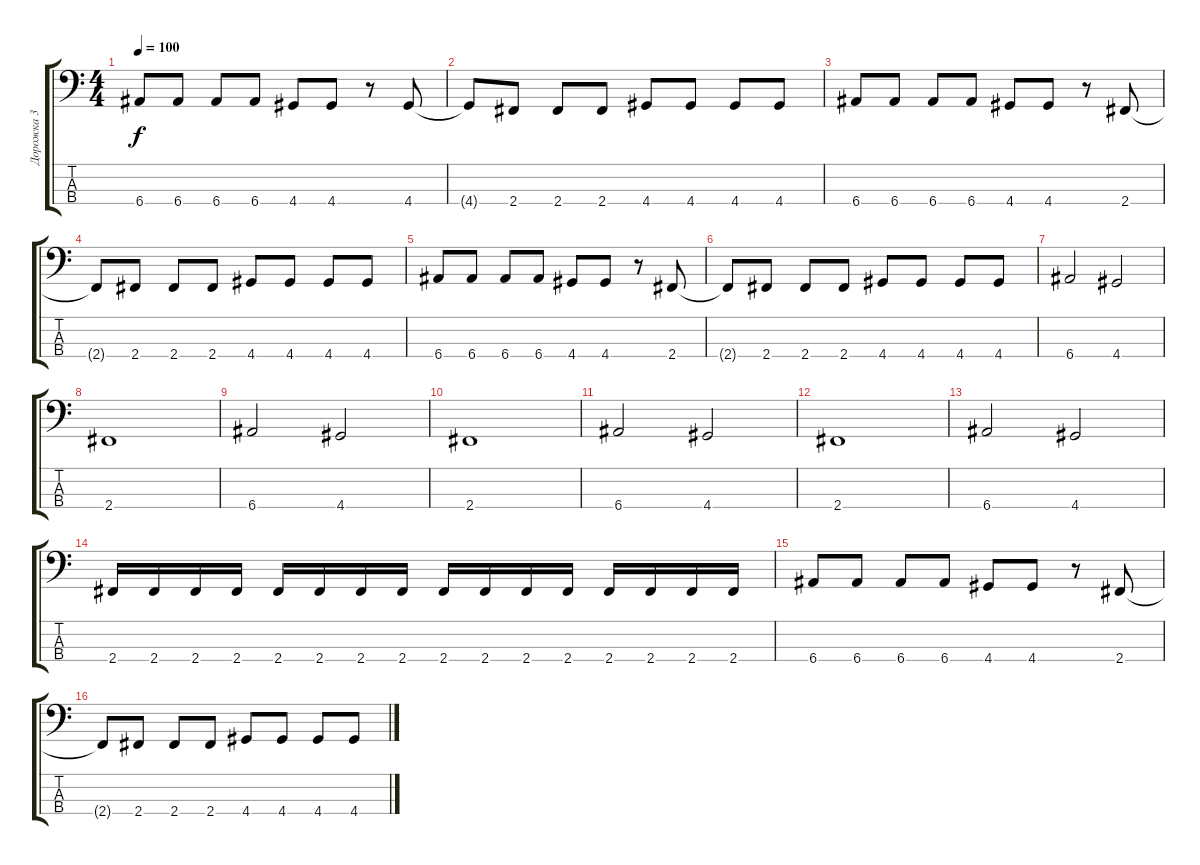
\track ("Дорожка 3" "Дорожка 3") {instrument electricbasspick}
\staff {score tabs}
\tuning (G2 D2 A1 E1) {hide}
\ts (4 4)
\tempo 100
\clef f4
\ks c
6.4.8{dy f} 6.4.8 6.4.8 6.4.8 4.4.8 4.4.8 r.8 4.4.8 |
4.4{t}.8 2.4.8 2.4.8 2.4.8 4.4.8 4.4.8 4.4.8 4.4.8 |
6.4.8 6.4.8 6.4.8 6.4.8 4.4.8 4.4.8 r.8 2.4.8 |
2.4{t}.8 2.4.8 2.4.8 2.4.8 4.4.8 4.4.8 4.4.8 4.4.8 |
6.4.8 6.4.8 6.4.8 6.4.8 4.4.8 4.4.8 r.8 2.4.8 |
2.4{t}.8 2.4.8 2.4.8 2.4.8 4.4.8 4.4.8 4.4.8 4.4.8 |
6.4.2 4.4.2 |
2.4.1 |
6.4.2 4.4.2 |
2.4.1 |
6.4.2 4.4.2 |
2.4.1 |
6.4.2 4.4.2 |
2.4.16 2.4.16 2.4.16 2.4.16 2.4.16 2.4.16 2.4.16 2.4.16 2.4.16 2.4.16 2.4.16 2.4.16 2.4.16 2.4.16 2.4.16 2.4.16 |
6.4.8 6.4.8 6.4.8 6.4.8 4.4.8 4.4.8 r.8 2.4.8 |
2.4{t}.8 2.4.8 2.4.8 2.4.8 4.4.8 4.4.8 4.4.8 4.4.8
